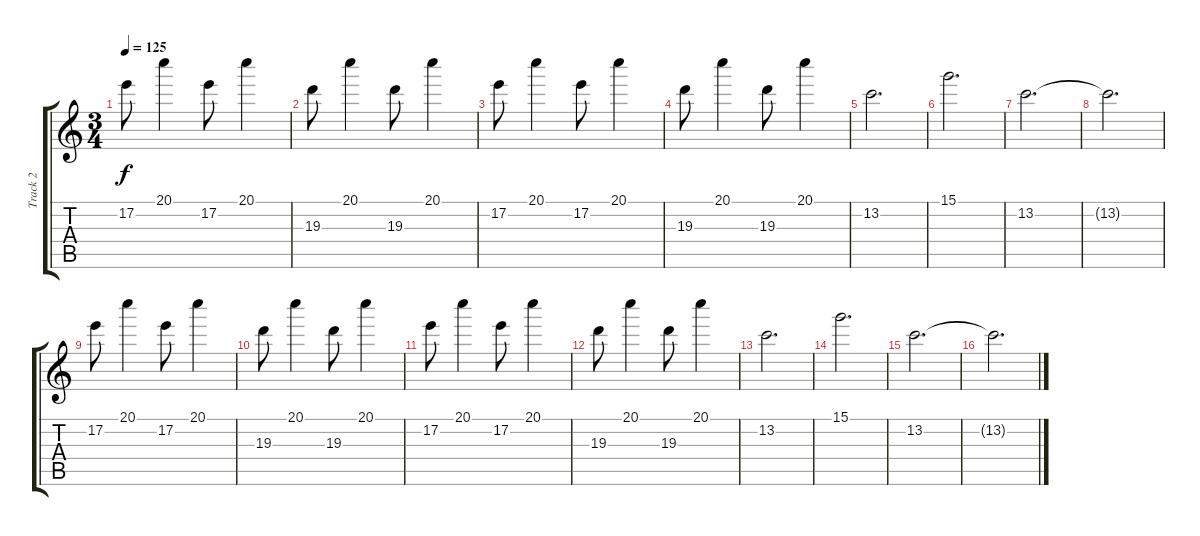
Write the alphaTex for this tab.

\track ("Track 2" "Track 2") {instrument electricguitarjazz}
\staff {score tabs}
\tuning (E4 B3 G3 D3 A2 E2) {hide}
\ts (3 4)
\tempo 125
\clef g2
\ks c
17.2.8{dy f} 20.1.4 17.2.8 20.1.4 |
19.3.8 20.1.4 19.3.8 20.1.4 |
17.2.8 20.1.4 17.2.8 20.1.4 |
19.3.8 20.1.4 19.3.8 20.1.4 |
13.2.2{d} |
15.1.2{d} |
13.2.2{d} |
13.2{t}.2{d} |
17.2.8 20.1.4 17.2.8 20.1.4 |
19.3.8 20.1.4 19.3.8 20.1.4 |
17.2.8 20.1.4 17.2.8 20.1.4 |
19.3.8 20.1.4 19.3.8 20.1.4 |
13.2.2{d} |
15.1.2{d} |
13.2.2{d} |
13.2{t}.2{d}
